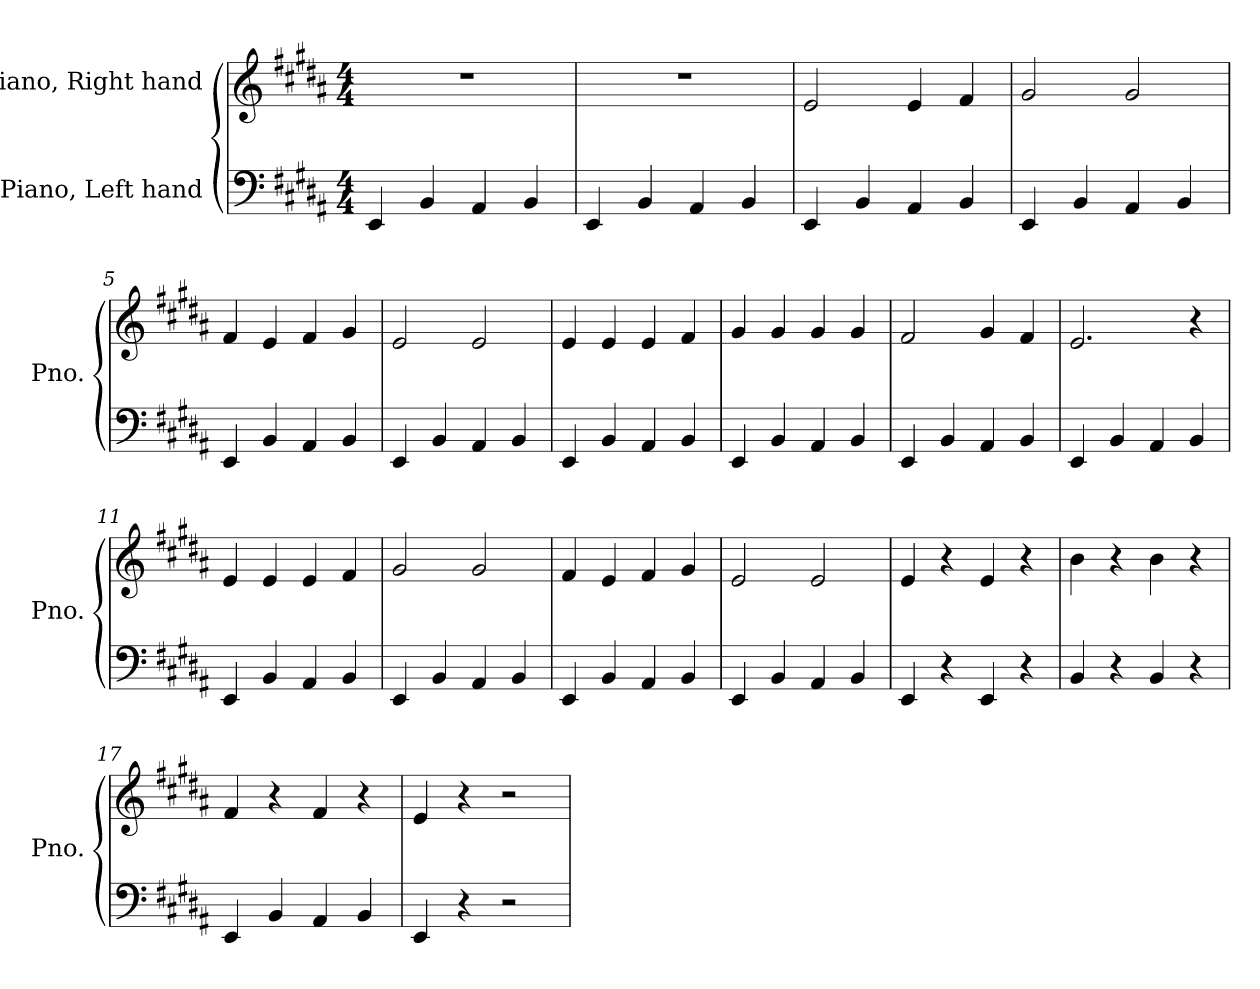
**kern	**kern
*part2	*part1
*staff2	*staff1
*I"Piano, Left hand	*I"Piano, Right hand
*I'Pno.	*I'Pno.
*clefF4	*clefG2
*k[f#c#g#d#a#]	*k[f#c#g#d#a#]
*M4/4	*M4/4
*MM180	*MM180
=1	=1
4EE/	1r
4BB/	.
4AA#/	.
4BB/	.
=2	=2
4EE/	1r
4BB/	.
4AA#/	.
4BB/	.
=3	=3
4EE/	2e/
4BB/	.
4AA#/	4e/
4BB/	4f#/
=4	=4
4EE/	2g#/
4BB/	.
4AA#/	2g#/
4BB/	.
=5	=5
4EE/	4f#/
4BB/	4e/
4AA#/	4f#/
4BB/	4g#/
=6	=6
4EE/	2e/
4BB/	.
4AA#/	2e/
4BB/	.
!!LO:LB:g=z
=7	=7
4EE/	4e/
4BB/	4e/
4AA#/	4e/
4BB/	4f#/
=8	=8
4EE/	4g#/
4BB/	4g#/
4AA#/	4g#/
4BB/	4g#/
=9	=9
4EE/	2f#/
4BB/	.
4AA#/	4g#/
4BB/	4f#/
=10	=10
4EE/	2.e/
4BB/	.
4AA#/	.
4BB/	4r
=11	=11
4EE/	4e/
4BB/	4e/
4AA#/	4e/
4BB/	4f#/
=12	=12
4EE/	2g#/
4BB/	.
4AA#/	2g#/
4BB/	.
=13	=13
4EE/	4f#/
4BB/	4e/
4AA#/	4f#/
4BB/	4g#/
=14	=14
4EE/	2e/
4BB/	.
4AA#/	2e/
4BB/	.
!!LO:LB:g=z
=15	=15
4EE/	4e/
4r	4r
4EE/	4e/
4r	4r
=16	=16
4BB/	4b\
4r	4r
4BB/	4b\
4r	4r
=17	=17
4EE/	4f#/
4BB/	4r
4AA#/	4f#/
4BB/	4r
=18	=18
4EE/	4e/
4r	4r
2r	2r
=	=
*-	*-
